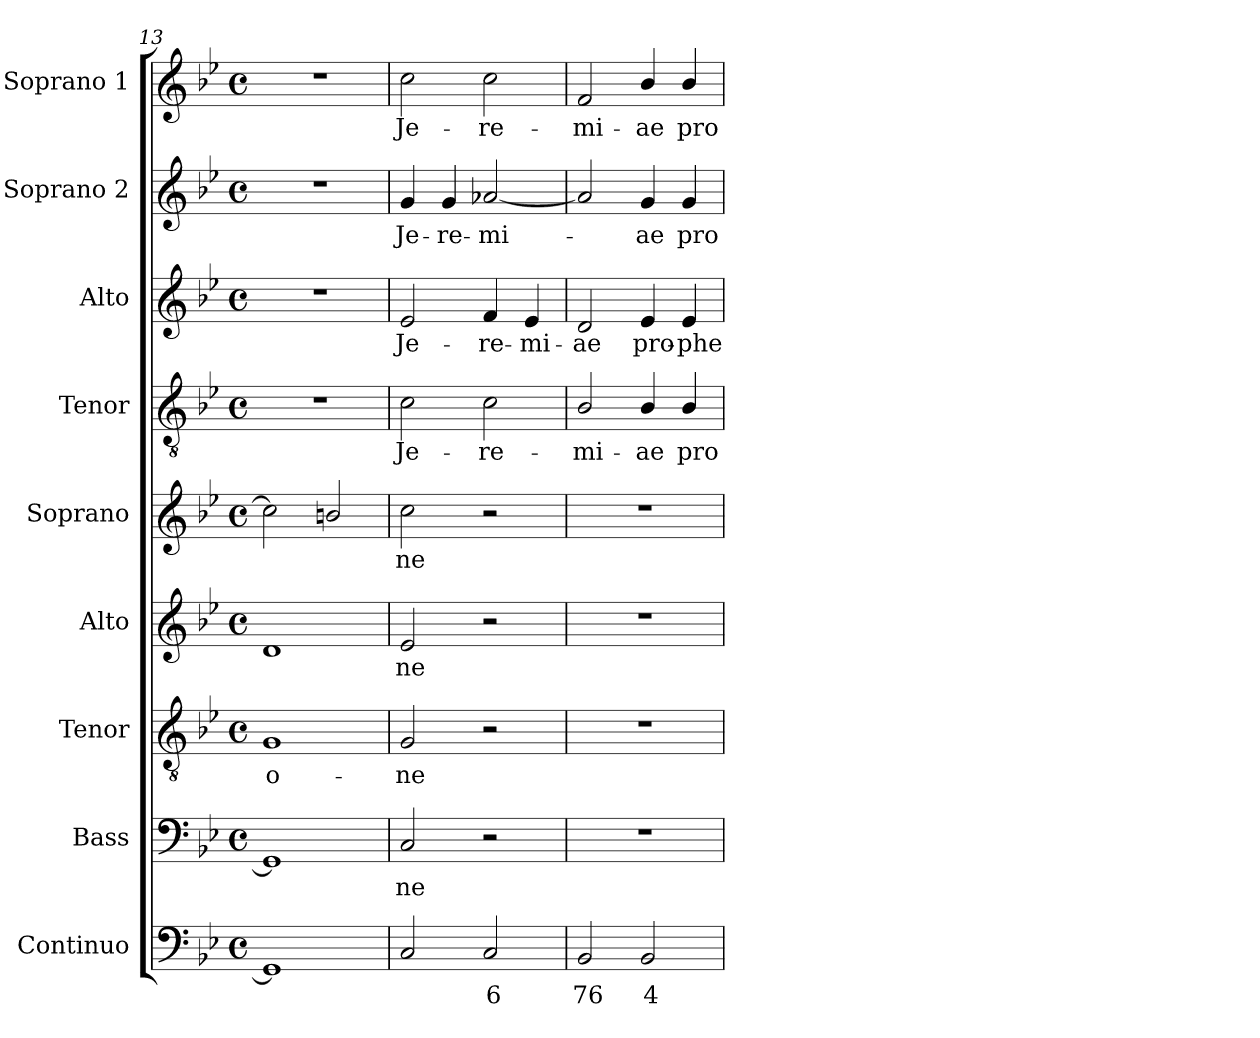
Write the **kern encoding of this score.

**kern	**text	**kern	**text	**kern	**text	**kern	**text	**kern	**text	**kern	**text	**kern	**text	**kern	**text	**kern	**text
*part9	*part9	*part8	*part8	*part7	*part7	*part6	*part6	*part5	*part5	*part4	*part4	*part3	*part3	*part2	*part2	*part1	*part1
*staff9	*staff9	*staff8	*staff8	*staff7	*staff7	*staff6	*staff6	*staff5	*staff5	*staff4	*staff4	*staff3	*staff3	*staff2	*staff2	*staff1	*staff1
*I"Continuo	*	*I"Bass	*	*I"Tenor	*	*I"Alto	*	*I"Soprano	*	*I"Tenor	*	*I"Alto	*	*I"Soprano 2	*	*I"Soprano 1	*
*I'Cont.	*	*I'B.	*	*I'T.	*	*I'A.	*	*I'S.	*	*I'T.	*	*I'A.	*	*I'S2.	*	*I'S1.	*
*clefF4	*	*clefF4	*	*clefGv2	*	*clefG2	*	*clefG2	*	*clefGv2	*	*clefG2	*	*clefG2	*	*clefG2	*
*	*	*	*	*ITrd7c12	*	*	*	*	*	*ITrd7c12	*	*	*	*	*	*	*
*k[b-e-]	*	*k[b-e-]	*	*k[b-e-]	*	*k[b-e-]	*	*k[b-e-]	*	*k[b-e-]	*	*k[b-e-]	*	*k[b-e-]	*	*k[b-e-]	*
*B-:	*	*B-:	*	*B-:	*	*B-:	*	*B-:	*	*B-:	*	*B-:	*	*B-:	*	*B-:	*
*M4/4	*	*M4/4	*	*M4/4	*	*M4/4	*	*M4/4	*	*M4/4	*	*M4/4	*	*M4/4	*	*M4/4	*
*met(c)	*	*met(c)	*	*met(c)	*	*met(c)	*	*met(c)	*	*met(c)	*	*met(c)	*	*met(c)	*	*met(c)	*
=13	=13	=13	=13	=13	=13	=13	=13	=13	=13	=13	=13	=13	=13	=13	=13	=13	=13
!	!	!	!	!	!LO:LY:b:color=#000000	!	!	!	!	!	!	!	!	!	!	!	!
1GGi]	.	1GGi]	.	1GGi	-o-	1di	.	2cci\]	.	1r	.	1r	.	1r	.	1r	.
.	.	.	.	.	.	.	.	2bni/	.	.	.	.	.	.	.	.	.
=14	=14	=14	=14	=14	=14	=14	=14	=14	=14	=14	=14	=14	=14	=14	=14	=14	=14
!	!	!	!LO:LY:b:color=#000000	!	!	!	!	!	!	!	!	!	!	!	!	!	!
!	!	!	!	!	!LO:LY:b:color=#000000	!	!	!	!	!	!	!	!	!	!	!	!
!	!	!	!	!	!	!	!LO:LY:b:color=#000000	!	!	!	!	!	!	!	!	!	!
!	!	!	!	!	!	!	!	!	!LO:LY:b:color=#000000	!	!	!	!	!	!	!	!
!	!	!	!	!	!	!	!	!	!	!	!LO:LY:b:color=#000000	!	!	!	!	!	!
!	!	!	!	!	!	!	!	!	!	!	!	!	!LO:LY:b:color=#000000	!	!	!	!
!	!	!	!	!	!	!	!	!	!	!	!	!	!	!	!LO:LY:b:color=#000000	!	!
!	!	!	!	!	!	!	!	!	!	!	!	!	!	!	!	!	!LO:LY:b:color=#000000
2Ci/	.	2Ci/	-ne	2GGi/	-ne	2e-i/	-ne	2cci\	-ne	2Ci\	Je-	2e-i/	Je-	4gi/	Je-	2cci\	Je-
!	!	!	!	!	!	!	!	!	!	!	!	!	!	!	!LO:LY:b:color=#000000	!	!
.	.	.	.	.	.	.	.	.	.	.	.	.	.	4gi/	-re-	.	.
!	!LO:LY:b:color=#000000	!	!	!	!	!	!	!	!	!	!	!	!	!	!	!	!
!	!	!	!	!	!	!	!	!	!	!	!LO:LY:b:color=#000000	!	!	!	!	!	!
!	!	!	!	!	!	!	!	!	!	!	!	!	!LO:LY:b:color=#000000	!	!	!	!
!	!	!	!	!	!	!	!	!	!	!	!	!	!	!	!LO:LY:b:color=#000000	!	!
!	!	!	!	!	!	!	!	!	!	!	!	!	!	!	!	!	!LO:LY:b:color=#000000
2Ci/	6	2r	.	2r	.	2r	.	2r	.	2Ci\	-re-	4fi/	-re-	[<2a-Xi/	-mi-	2cci\	-re-
!	!	!	!	!	!	!	!	!	!	!	!	!	!LO:LY:b:color=#000000	!	!	!	!
.	.	.	.	.	.	.	.	.	.	.	.	4e-i/	-mi-	.	.	.	.
=15	=15	=15	=15	=15	=15	=15	=15	=15	=15	=15	=15	=15	=15	=15	=15	=15	=15
!	!LO:LY:b:color=#000000	!	!	!	!	!	!	!	!	!	!	!	!	!	!	!	!
!	!	!	!	!	!	!	!	!	!	!	!LO:LY:b:color=#000000	!	!	!	!	!	!
!	!	!	!	!	!	!	!	!	!	!	!	!	!LO:LY:b:color=#000000	!	!	!	!
!	!	!	!	!	!	!	!	!	!	!	!	!	!	!	!	!	!LO:LY:b:color=#000000
2BB-i/	76	1r	.	1r	.	1r	.	1r	.	2BB-i/	-mi-	2di/	-ae	2a-i/]	.	2fi/	-mi-
!	!LO:LY:b:color=#000000	!	!	!	!	!	!	!	!	!	!	!	!	!	!	!	!
!	!	!	!	!	!	!	!	!	!	!	!LO:LY:b:color=#000000	!	!	!	!	!	!
!	!	!	!	!	!	!	!	!	!	!	!	!	!LO:LY:b:color=#000000	!	!	!	!
!	!	!	!	!	!	!	!	!	!	!	!	!	!	!	!LO:LY:b:color=#000000	!	!
!	!	!	!	!	!	!	!	!	!	!	!	!	!	!	!	!	!LO:LY:b:color=#000000
2BB-i/	4	.	.	.	.	.	.	.	.	4BB-i/	-ae	4e-i/	pro-	4gi/	-ae	4b-i/	-ae
!	!	!	!	!	!	!	!	!	!	!	!LO:LY:b:color=#000000	!	!	!	!	!	!
!	!	!	!	!	!	!	!	!	!	!	!	!	!LO:LY:b:color=#000000	!	!	!	!
!	!	!	!	!	!	!	!	!	!	!	!	!	!	!	!LO:LY:b:color=#000000	!	!
!	!	!	!	!	!	!	!	!	!	!	!	!	!	!	!	!	!LO:LY:b:color=#000000
.	.	.	.	.	.	.	.	.	.	4BB-i/	pro-	4e-i/	-phe-	4gi/	pro-	4b-i/	pro-
=	=	=	=	=	=	=	=	=	=	=	=	=	=	=	=	=	=
*-	*-	*-	*-	*-	*-	*-	*-	*-	*-	*-	*-	*-	*-	*-	*-	*-	*-
